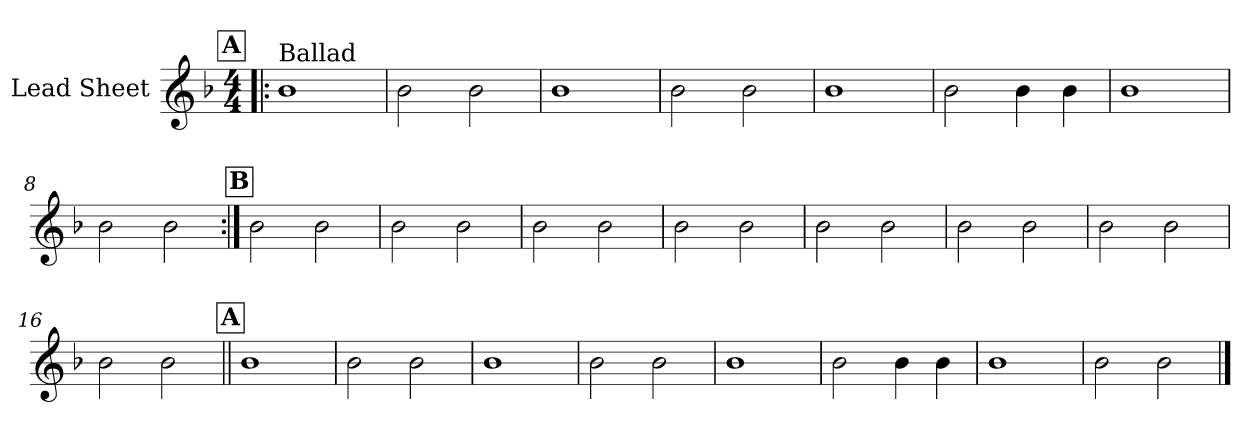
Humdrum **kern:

**kern
*part1
*staff1
*I"Lead Sheet
*clefG2
*k[b-]
*d:
*M4/4
!!LO:REH:place=s1:a:fs=14:t=A
=1!|:
!LO:TX:a:t=Ballad
1b-
=2
2b-\
2b-\
=3
1b-
=4
2b-\
2b-\
!!LO:LB:g=z
=5
1b-
=6
2b-\
4b-\
4b-\
=7
1b-
=8
2b-\
2b-\
!!LO:LB:g=z
!!LO:REH:place=s1:a:fs=14:t=B
=9:|!
2b-\
2b-\
=10
2b-\
2b-\
=11
2b-\
2b-\
=12
2b-\
2b-\
!!LO:LB:g=z
=13
2b-\
2b-\
=14
2b-\
2b-\
=15
2b-\
2b-\
=16
2b-\
2b-\
!!LO:LB:g=z
!!LO:REH:place=s1:a:fs=14:t=A
=17||
1b-
=18
2b-\
2b-\
=19
1b-
=20
2b-\
2b-\
!!LO:LB:g=z
=21
1b-
=22
2b-\
4b-\
4b-\
=23
1b-
=24
2b-\
2b-\
==
*-
